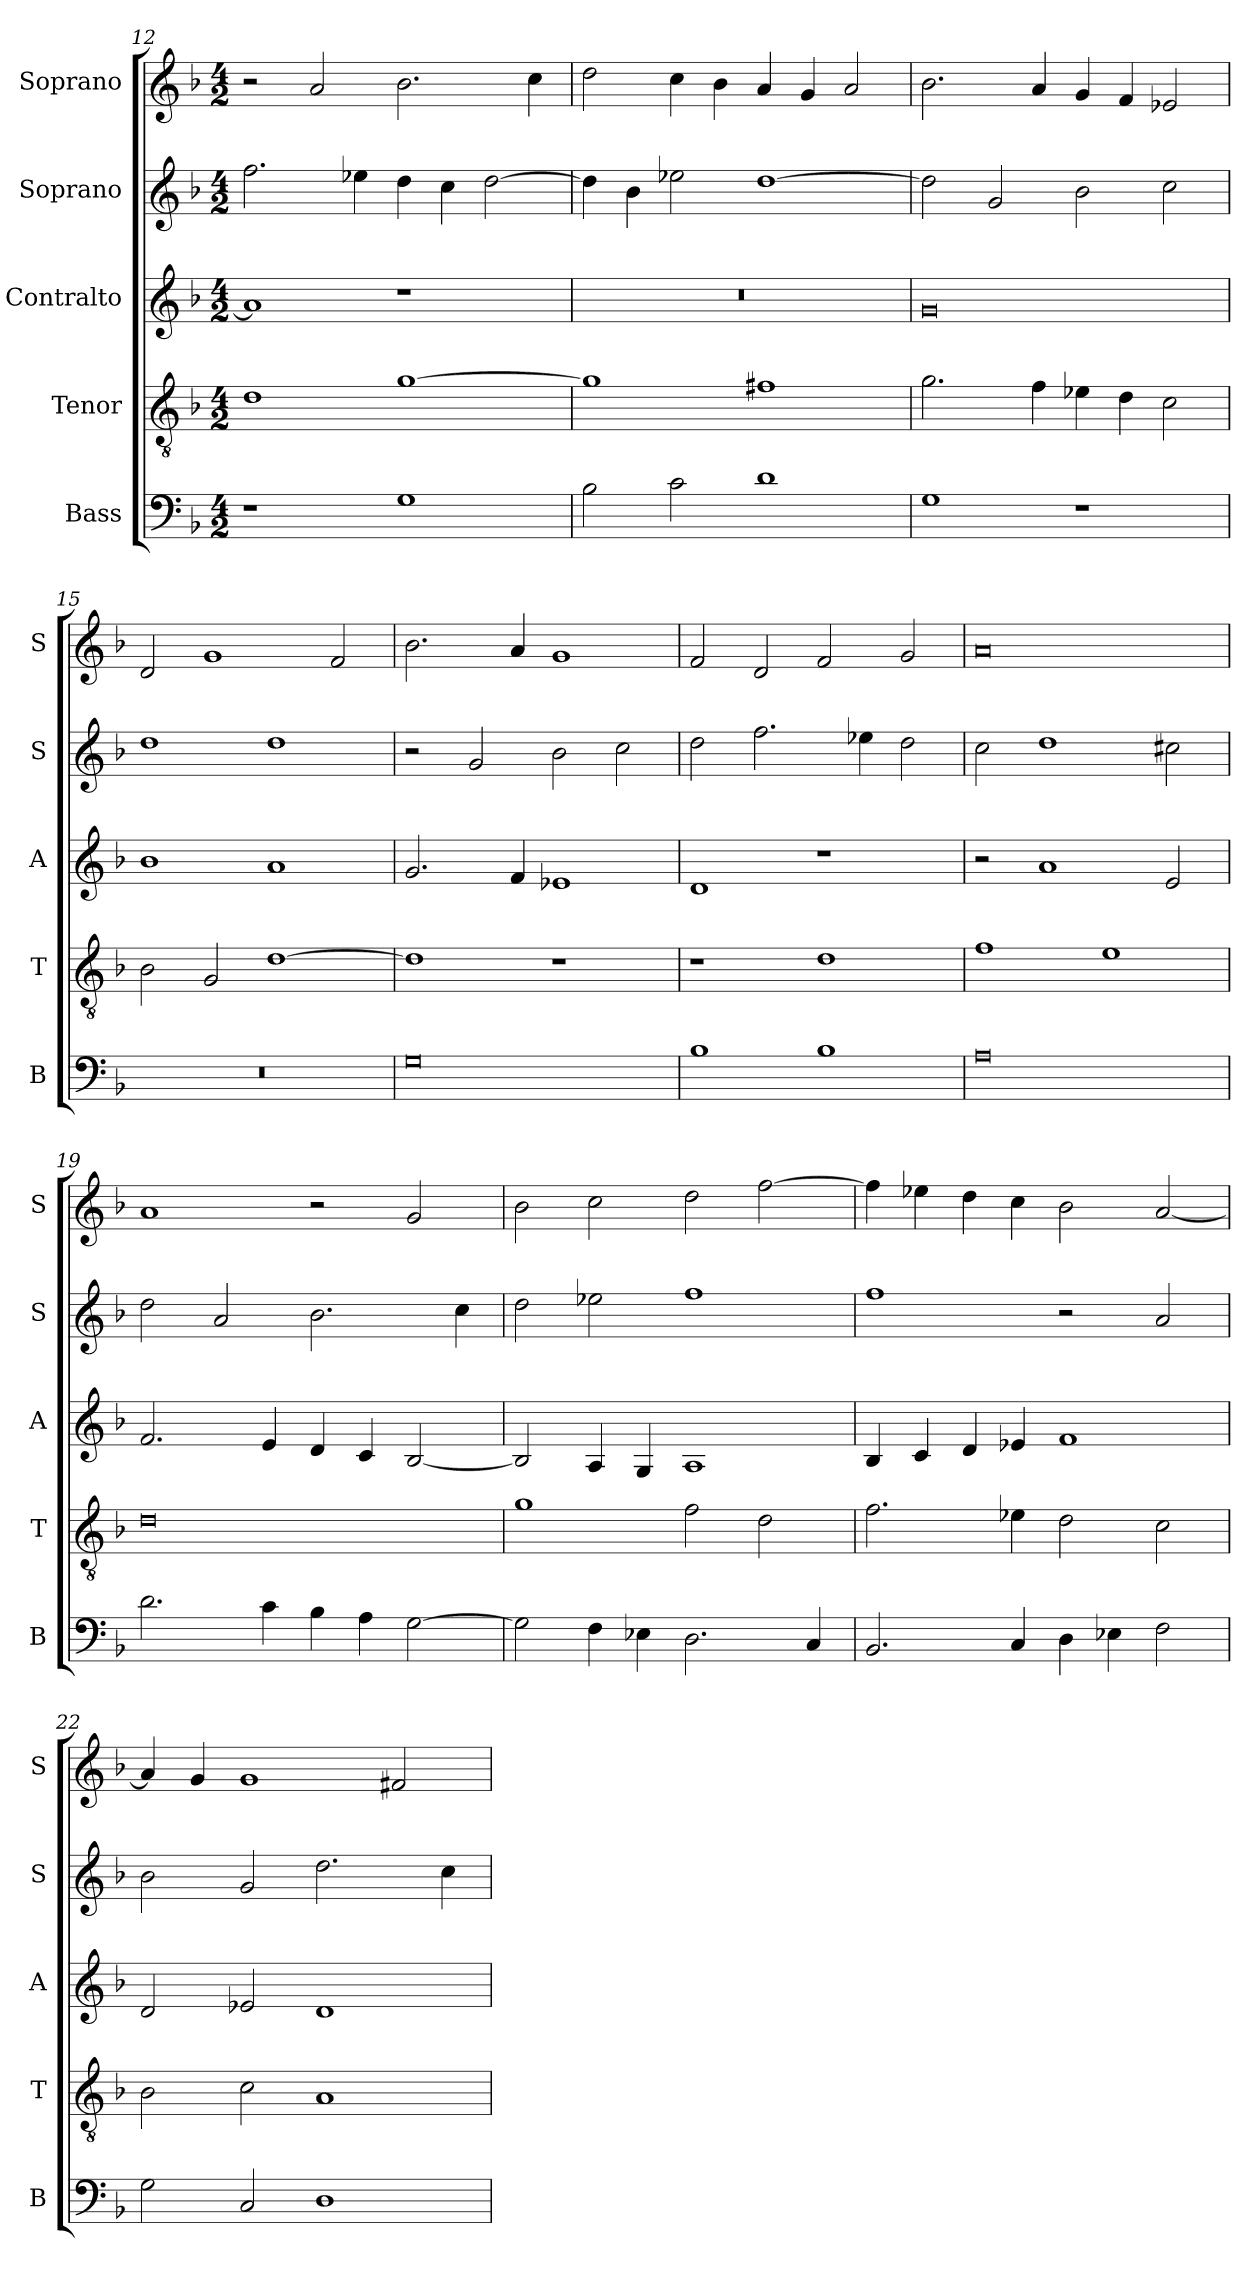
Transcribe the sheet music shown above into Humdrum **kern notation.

**kern	**kern	**kern	**kern	**kern
*part5	*part4	*part3	*part2	*part1
*staff5	*staff4	*staff3	*staff2	*staff1
*I"Bass	*I"Tenor	*I"Contralto	*I"Soprano	*I"Soprano
*I'B	*I'T	*I'A	*I'S	*I'S
*clefF4	*clefGv2	*clefG2	*clefG2	*clefG2
*k[b-]	*k[b-]	*k[b-]	*k[b-]	*k[b-]
*G:dor	*G:dor	*G:dor	*G:dor	*G:dor
*M4/2	*M4/2	*M4/2	*M4/2	*M4/2
=12	=12	=12	=12	=12
1r	1d	1a]	2.ff	2r
.	.	.	.	2a
.	.	.	4ee-X	.
1G	[1g	1r	4dd	2.b-
.	.	.	4cc	.
.	.	.	[2dd	.
.	.	.	.	4cc
=13	=13	=13	=13	=13
2B-	1g]	0r	4dd]	2dd
.	.	.	4b-	.
2c	.	.	2ee-X	4cc
.	.	.	.	4b-
1d	1f#X	.	[1dd	4a
.	.	.	.	4g
.	.	.	.	2a
=14	=14	=14	=14	=14
1G	2.g	0g	2dd]	2.b-
.	.	.	2g	.
.	4f	.	.	4a
1r	4e-X	.	2b-	4g
.	4d	.	.	4f
.	2c	.	2cc	2e-X
=15	=15	=15	=15	=15
0r	2B-	1b-	1dd	2d
.	2G	.	.	1g
.	[1d	1a	1dd	.
.	.	.	.	2f
=16	=16	=16	=16	=16
0G	1d]	2.g	2r	2.b-
.	.	.	2g	.
.	.	4f	.	4a
.	1r	1e-X	2b-	1g
.	.	.	2cc	.
=17	=17	=17	=17	=17
1B-	1r	1d	2dd	2f
.	.	.	2.ff	2d
1B-	1d	1r	.	2f
.	.	.	4ee-X	.
.	.	.	2dd	2g
=18	=18	=18	=18	=18
0A	1f	2r	2cc	0a
.	.	1a	1dd	.
.	1e	.	.	.
.	.	2e	2cc#X	.
=19	=19	=19	=19	=19
2.d	0d	2.f	2dd	1a
.	.	.	2a	.
4c	.	4e	.	.
4B-	.	4d	2.b-	2r
4A	.	4c	.	.
[2G	.	[2B-	.	2g
.	.	.	4cc	.
=20	=20	=20	=20	=20
2G]	1g	2B-]	2dd	2b-
4F	.	4A	2ee-X	2cc
4E-X	.	4G	.	.
2.D	2f	1A	1ff	2dd
.	2d	.	.	[2ff
4C	.	.	.	.
=21	=21	=21	=21	=21
2.BB-	2.f	4B-	1ff	4ff]
.	.	4c	.	4ee-X
.	.	4d	.	4dd
4C	4e-X	4e-X	.	4cc
4D	2d	1f	2r	2b-
4E-X	.	.	.	.
2F	2c	.	2a	[2a
=22	=22	=22	=22	=22
2G	2B-	2d	2b-	4a]
.	.	.	.	4g
2C	2c	2e-X	2g	1g
1D	1A	1d	2.dd	.
.	.	.	.	2f#X
.	.	.	4cc	.
=	=	=	=	=
*-	*-	*-	*-	*-
